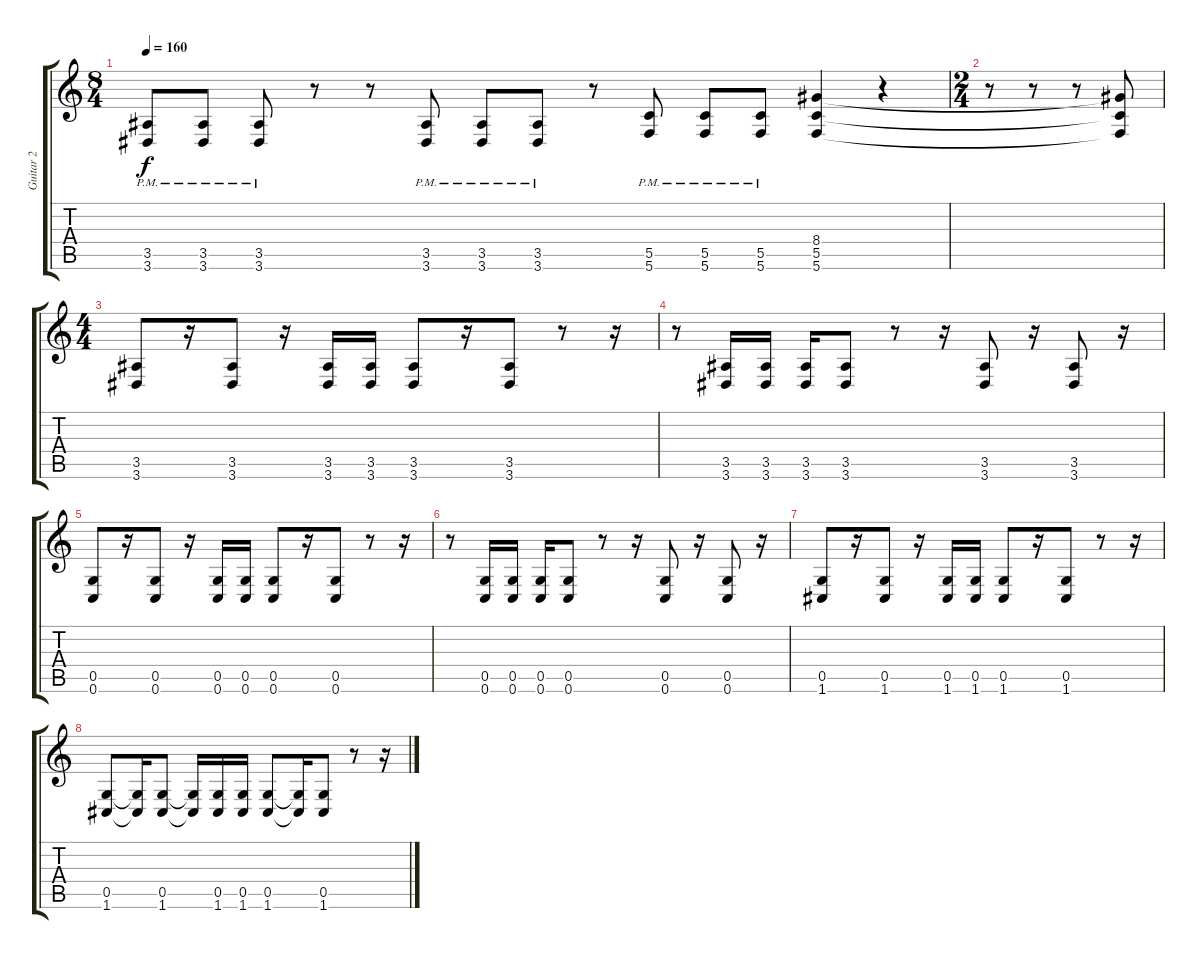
\track ("Guitar 2" "Guitar 2") {instrument overdrivenguitar}
\staff {score tabs}
\tuning (D4 A3 F3 C3 G2 C2) {hide}
\ts (8 4)
\tempo 160
\clef g2
\ks c
(3.5{pm} 3.6{pm}).8{dy f} (3.5{pm} 3.6{pm}).8 (3.5{pm} 3.6{pm}).8 r.8 r.8 (3.5{pm} 3.6{pm}).8 (3.5{pm} 3.6{pm}).8 (3.5{pm} 3.6{pm}).8 r.8 (5.5{pm} 5.6{pm}).8 (5.5{pm} 5.6{pm}).8 (5.5{pm} 5.6).8 (8.4 5.5 5.6).4 r.4 |
\ts (2 4)
r.8 r.8 r.8 (8.4{t} 5.5{t} 5.6{t}).8 |
\ts (4 4)
(3.5 3.6).8 r.16 (3.5 3.6).8 r.16 (3.5 3.6).16 (3.5 3.6).16 (3.5 3.6).8 r.16 (3.5 3.6).8 r.8 r.16 |
r.8 (3.5 3.6).16 (3.5 3.6).16 (3.5 3.6).16 (3.5 3.6).8 r.8 r.16 (3.5 3.6).8 r.16 (3.5 3.6).8 r.16 |
(0.5 0.6).8 r.16 (0.5 0.6).8 r.16 (0.5 0.6).16 (0.5 0.6).16 (0.5 0.6).8 r.16 (0.5 0.6).8 r.8 r.16 |
r.8 (0.5 0.6).16 (0.5 0.6).16 (0.5 0.6).16 (0.5 0.6).8 r.8 r.16 (0.5 0.6).8 r.16 (0.5 0.6).8 r.16 |
(0.5 1.6).8 r.16 (0.5 1.6).8 r.16 (0.5 1.6).16 (0.5 1.6).16 (0.5 1.6).8 r.16 (0.5 1.6).8 r.8 r.16 |
(0.5 1.6).8 (0.5{t} 1.6{t}).16 (0.5 1.6).8 (0.5{t} 1.6{t}).16 (0.5 1.6).16 (0.5 1.6).16 (0.5 1.6).8 (0.5{t} 1.6{t}).16 (0.5 1.6).8 r.8 r.16
